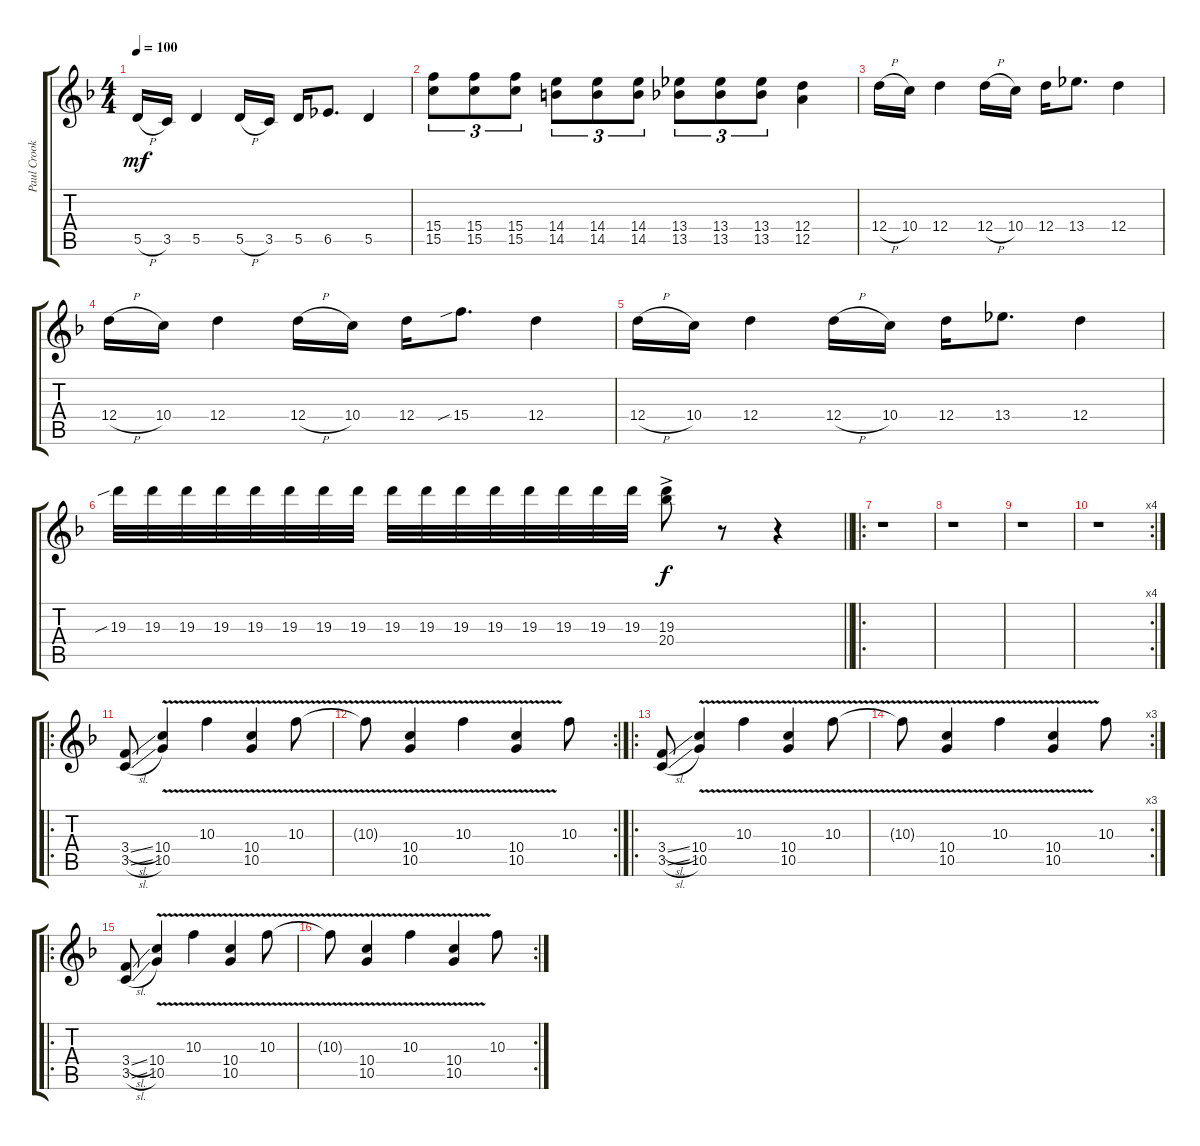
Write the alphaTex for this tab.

\track ("Paul Crook" "Paul Crook") {instrument distortionguitar}
\staff {score tabs}
\tuning (E4 B3 G3 D3 A2 D2) {hide}
\ts (4 4)
\tempo 100
\clef g2
\ks f
5.5{h}.16{dy mf} 3.5.16 5.5.4 5.5{h}.16 3.5.16 5.5.16 6.5.8{d} 5.5.4 |
(15.4 15.5).8{tu (3 2)} (15.4 15.5).8{tu (3 2)} (15.4 15.5).8{tu (3 2)} (14.4 14.5).8{tu (3 2)} (14.4 14.5).8{tu (3 2)} (14.4 14.5).8{tu (3 2)} (13.4 13.5).8{tu (3 2)} (13.4 13.5).8{tu (3 2)} (13.4 13.5).8{tu (3 2)} (12.4 12.5).4 |
12.4{h}.16 10.4.16 12.4.4 12.4{h}.16 10.4.16 12.4.16 13.4.8{d} 12.4.4 |
12.4{h}.16 10.4.16 12.4.4 12.4{h}.16 10.4.16 12.4.16 15.4{sib}.8{d} 12.4.4 |
12.4{h}.16 10.4.16 12.4.4 12.4{h}.16 10.4.16 12.4.16 13.4.8{d} 12.4.4 |
\barLineRight lightlight
19.3{sib}.32 19.3.32 19.3.32 19.3.32 19.3.32 19.3.32 19.3.32 19.3.32 19.3.32 19.3.32 19.3.32 19.3.32 19.3.32 19.3.32 19.3.32 19.3.32 (19.3{ac} 20.4{ac}).8{dy f} r.8 r.4 |
\ro
r.1 |
r.1 |
r.1 |
\rc 4
r.1 |
\ro
(3.4{sl} 3.5{sl}).8 (10.4{v} 10.5{v}).4 10.3{v}.4 (10.4{v} 10.5{v}).4 10.3{v}.8 |
\rc 2
10.3{v t}.8 (10.4{v} 10.5{v}).4 10.3{v}.4 (10.4{v} 10.5{v}).4 10.3.8 |
\ro
(3.4{sl} 3.5{sl}).8 (10.4{v} 10.5{v}).4 10.3{v}.4 (10.4{v} 10.5{v}).4 10.3{v}.8 |
\rc 3
10.3{v t}.8 (10.4{v} 10.5{v}).4 10.3{v}.4 (10.4{v} 10.5{v}).4 10.3.8 |
\ro
(3.4{sl} 3.5{sl}).8 (10.4{v} 10.5{v}).4 10.3{v}.4 (10.4{v} 10.5{v}).4 10.3{v}.8 |
\rc 2
10.3{v t}.8 (10.4{v} 10.5{v}).4 10.3{v}.4 (10.4{v} 10.5{v}).4 10.3.8
